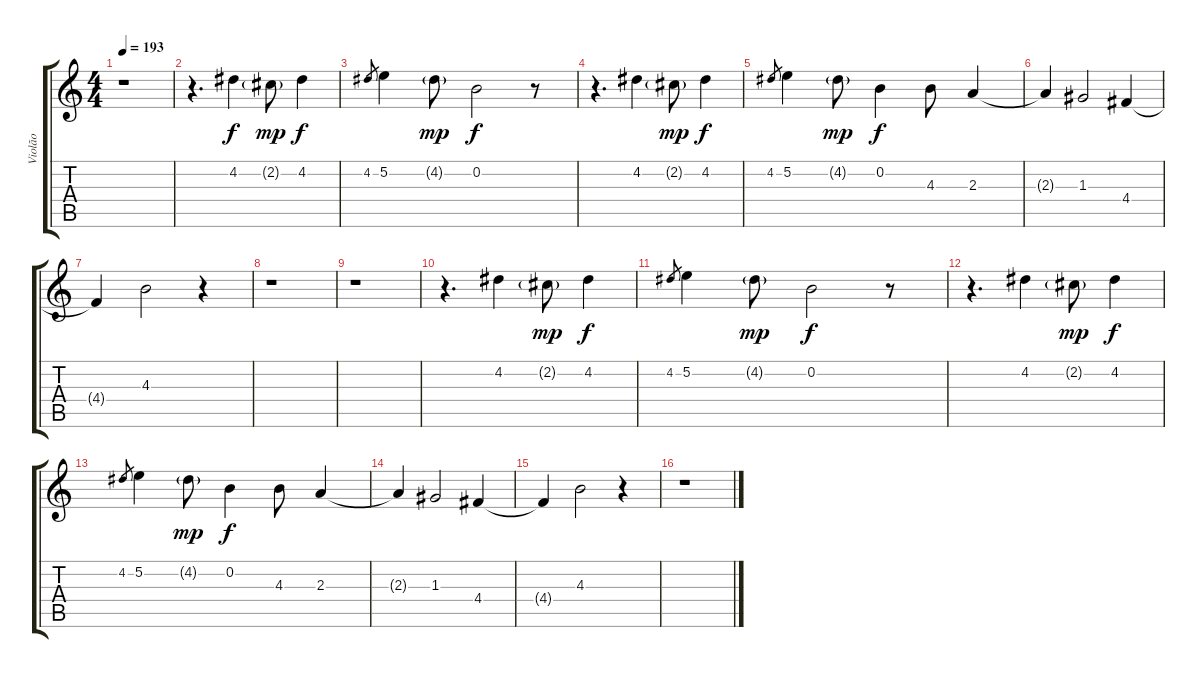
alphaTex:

\track ("Violão" "Violão") {instrument acousticguitarsteel}
\staff {score tabs}
\tuning (E4 B3 G3 D3 A2 E2) {hide}
\ts (4 4)
\tempo 193
\clef g2
\ks c
r.1{dy f} |
r.4{d} 4.2.4 2.2{g}.8{dy mp} 4.2.4{dy f} |
4.2.8{gr} 5.2.4 4.2{g}.8{dy mp} 0.2.2{dy f} r.8 |
r.4{d} 4.2.4 2.2{g}.8{dy mp} 4.2.4{dy f} |
4.2.8{gr} 5.2.4 4.2{g}.8{dy mp} 0.2.4{dy f} 4.3.8 2.3.4 |
2.3{t}.4 1.3.2 4.4.4 |
4.4{t}.4 4.3.2 r.4 |
r.1 |
r.1 |
r.4{d} 4.2.4 2.2{g}.8{dy mp} 4.2.4{dy f} |
4.2.8{gr} 5.2.4 4.2{g}.8{dy mp} 0.2.2{dy f} r.8 |
r.4{d} 4.2.4 2.2{g}.8{dy mp} 4.2.4{dy f} |
4.2.8{gr} 5.2.4 4.2{g}.8{dy mp} 0.2.4{dy f} 4.3.8 2.3.4 |
2.3{t}.4 1.3.2 4.4.4 |
4.4{t}.4 4.3.2 r.4 |
r.1
